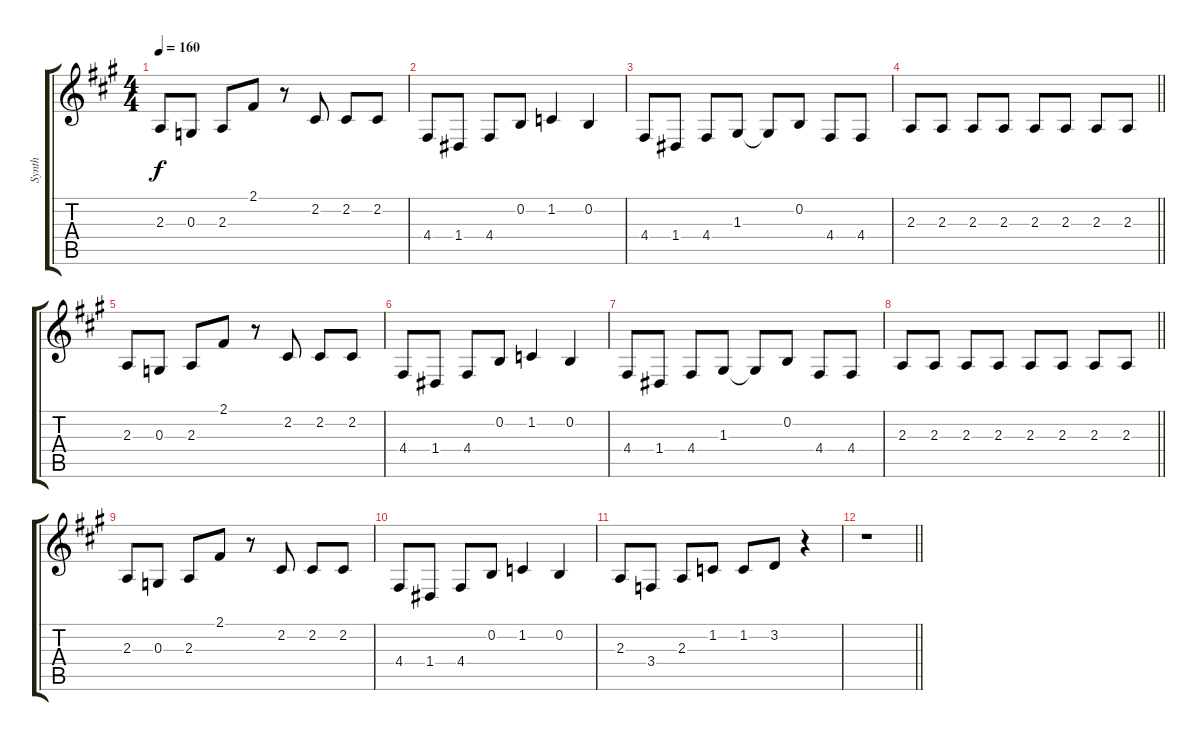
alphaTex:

\track ("Synth" "Synth") {instrument musicbox}
\staff {score tabs}
\tuning (E4 B3 G3 D3 A2 E2) {hide}
\ts (4 4)
\tempo 160
\clef g2
\ks a
2.3.8{dy f} 0.3.8 2.3.8 2.1.8 r.8 2.2.8 2.2.8 2.2.8 |
4.4.8 1.4.8 4.4.8 0.2.8 1.2.4 0.2.4 |
4.4.8 1.4.8 4.4.8 1.3.8 1.3{t}.8 0.2.8 4.4.8 4.4.8 |
\barLineRight lightlight
2.3.8 2.3.8 2.3.8 2.3.8 2.3.8 2.3.8 2.3.8 2.3.8 |
2.3.8 0.3.8 2.3.8 2.1.8 r.8 2.2.8 2.2.8 2.2.8 |
4.4.8 1.4.8 4.4.8 0.2.8 1.2.4 0.2.4 |
4.4.8 1.4.8 4.4.8 1.3.8 1.3{t}.8 0.2.8 4.4.8 4.4.8 |
\barLineRight lightlight
2.3.8 2.3.8 2.3.8 2.3.8 2.3.8 2.3.8 2.3.8 2.3.8 |
2.3.8 0.3.8 2.3.8 2.1.8 r.8 2.2.8 2.2.8 2.2.8 |
4.4.8 1.4.8 4.4.8 0.2.8 1.2.4 0.2.4 |
2.3.8 3.4.8 2.3.8 1.2.8 1.2.8 3.2.8 r.4 |
\barLineRight lightlight
r.1
